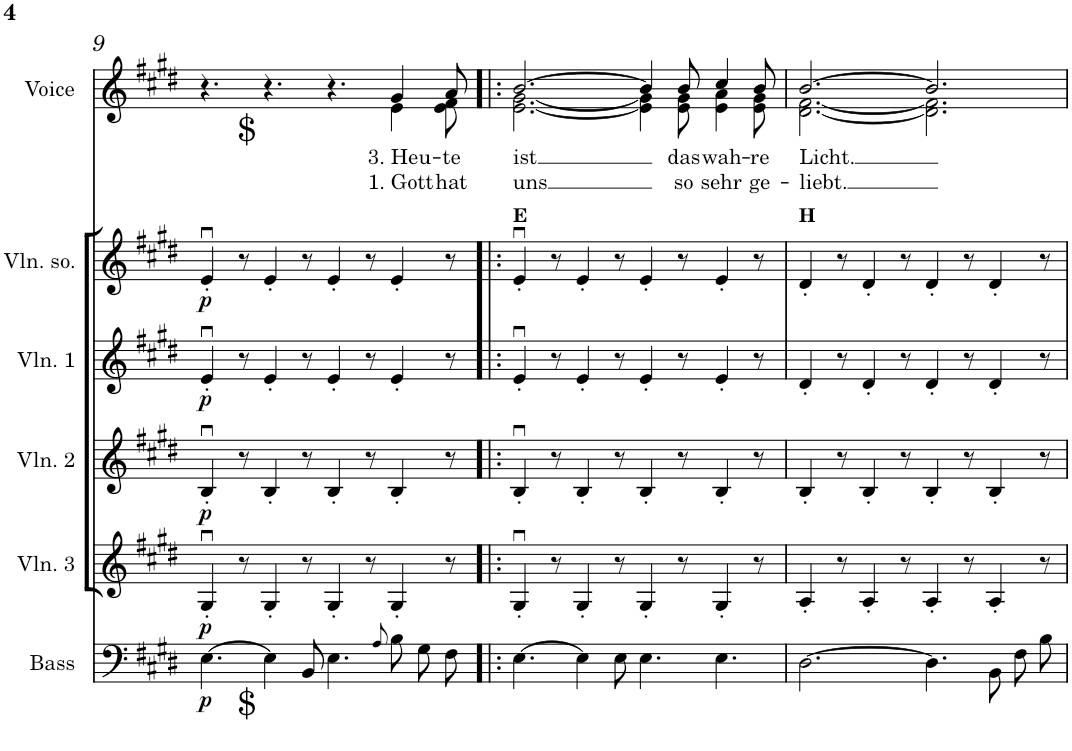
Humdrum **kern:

**kern	**dynam	**kern	**dynam	**kern	**dynam	**kern	**dynam	**kern	**dynam	**kern	**text	**text
*part6	*part6	*part5	*part5	*part4	*part4	*part3	*part3	*part2	*part2	*part1	*part1	*part1
*staff6	*staff6	*staff5	*staff5	*staff4	*staff4	*staff3	*staff3	*staff2	*staff2	*staff1	*staff1	*staff1
*I"Bass Gitarre	*	*I"Violine 3	*	*I"Violine 2	*	*I"Violine 1	*	*I"Violine solo	*	*I"Voice	*	*
*I'Bass	*	*I'Vln. 3	*	*I'Vln. 2	*	*I'Vln. 1	*	*I'Vln. so.	*	*I'Voice	*	*
!!LO:PB:g=z
*clefF4	*	*clefG2	*	*clefG2	*	*clefG2	*	*clefG2	*	*clefG2	*	*
*Trd7c12	*	*	*	*	*	*	*	*	*	*	*	*
*k[f#c#g#d#]	*	*k[f#c#g#d#]	*	*k[f#c#g#d#]	*	*k[f#c#g#d#]	*	*k[f#c#g#d#]	*	*k[f#c#g#d#]	*	*
*E:	*	*E:	*	*E:	*	*E:	*	*E:	*	*E:	*	*
*M12/8	*	*M12/8	*	*M12/8	*	*M12/8	*	*M12/8	*	*M12/8	*	*
=9	=9	=9	=9	=9	=9	=9	=9	=9	=9	=9	=9	=9
*	*	*	*	*	*	*	*	*	*	*^	*	*
!	!LO:DY:b	!	!LO:DY:b	!	!LO:DY:b	!	!LO:DY:b	!	!LO:DY:b	!	!	!	!
*^	*	*	*	*	*	*	*	*	*	*	*^	*	*
[>4.E\	4ryy	p	4G#u'/	p	4Bu'/	p	4eu'/	p	4eu'/	p	4.r	8ryy	4ryy	.	.
!	!	!	!	!	!	!	!	!	!	!	!	!	!LO:TX:b:t=$	!	!
!	!LO:TX:b:t=$	!	!	!	!	!	!	!	!	!	!	!	!	!	!
.	1ryy	.	8r	.	8r	.	8r	.	8r	.	.	.	1ryy	.	.
4E\]	.	.	4G#'/	.	4B'/	.	4e'/	.	4e'/	.	4.r	.	.	.	.
8BB/	.	.	8r	.	8r	.	8r	.	8r	.	.	.	.	.	.
4.E\	.	.	4G#'/	.	4B'/	.	4e'/	.	4e'/	.	4.r	.	.	.	.
.	.	.	8r	.	8r	.	8r	.	8r	.	.	.	.	.	.
8qA/	.	.	.	.	.	.	.	.	.	.	.	.	.	.	.
!	!	!	!	!	!	!	!	!	!	!	!	!	!	!LO:LY:b	!LO:LY:b
8B\L	.	.	4G#'/	.	4B'/	.	4e'/	.	4e'/	.	4g#/	4e\	.	3. Heu-	1. Gott
8G#\	4ryy	.	.	.	.	.	.	.	.	.	.	.	4ryy	.	.
!	!	!	!	!	!	!	!	!	!	!	!	!	!	!LO:LY:b	!LO:LY:b
8F#\J	.	.	8r	.	8r	.	8r	.	8r	.	8a/	8e\ 8f#\	.	-te	hat
=10!|:	=10!|:	=10!|:	=10!|:	=10!|:	=10!|:	=10!|:	=10!|:	=10!|:	=10!|:	=10!|:	=10!|:	=10!|:	=10!|:	=10!|:	=10!|:
!	!	!	!	!	!	!	!	!	!	!	!LO:TX:b:B:t=E	!	!	!	!
!	!	!	!	!	!	!	!	!	!	!	!	!	!	!LO:LY:b	!LO:LY:b
*v	*v	*	*	*	*	*	*	*	*	*	*	*v	*v	*	*
[>4.E\	.	4G#u'/	.	4Bu'/	.	4eu'/	.	4eu'/	.	[>2.b/	[<2.e\ [<2.g#\	ist	uns
.	.	8r	.	8r	.	8r	.	8r	.	.	.	.	.
4E\]	.	4G#'/	.	4B'/	.	4e'/	.	4e'/	.	.	.	.	.
8E\	.	8r	.	8r	.	8r	.	8r	.	.	.	.	.
4.E\	.	4G#'/	.	4B'/	.	4e'/	.	4e'/	.	4b/]	4e\] 4g#\]	.	.
!	!	!	!	!	!	!	!	!	!	!	!	!LO:LY:b	!LO:LY:b
.	.	8r	.	8r	.	8r	.	8r	.	8b/	8e\ 8g#\	das	so
!	!	!	!	!	!	!	!	!	!	!	!	!LO:LY:b	!LO:LY:b
4.E\	.	4G#'/	.	4B'/	.	4e'/	.	4e'/	.	4cc#/	4e\ 4a\	wah-	sehr
!	!	!	!	!	!	!	!	!	!	!	!	!LO:LY:b	!LO:LY:b
.	.	8r	.	8r	.	8r	.	8r	.	8b/	8e\ 8g#\	-re	ge-
=11	=11	=11	=11	=11	=11	=11	=11	=11	=11	=11	=11	=11	=11
!	!	!	!	!	!	!	!	!	!	!LO:TX:b:B:t=H	!	!	!
!	!	!	!	!	!	!	!	!	!	!	!	!LO:LY:b	!LO:LY:b
[>2.D#\	.	4A'/	.	4B'/	.	4d#'/	.	4d#'/	.	[>2.b/	[<2.d#\ [<2.f#\	-Licht.	-liebt.
.	.	8r	.	8r	.	8r	.	8r	.	.	.	.	.
.	.	4A'/	.	4B'/	.	4d#'/	.	4d#'/	.	.	.	.	.
.	.	8r	.	8r	.	8r	.	8r	.	.	.	.	.
4.D#\]	.	4A'/	.	4B'/	.	4d#'/	.	4d#'/	.	2.b/]	2.d#\] 2.f#\]	.	.
.	.	8r	.	8r	.	8r	.	8r	.	.	.	.	.
8BB\L	.	4A'/	.	4B'/	.	4d#'/	.	4d#'/	.	.	.	.	.
8F#\	.	.	.	.	.	.	.	.	.	.	.	.	.
8B\J	.	8r	.	8r	.	8r	.	8r	.	.	.	.	.
*	*	*	*	*	*	*	*	*	*	*v	*v	*	*
=	=	=	=	=	=	=	=	=	=	=	=	=
*-	*-	*-	*-	*-	*-	*-	*-	*-	*-	*-	*-	*-
